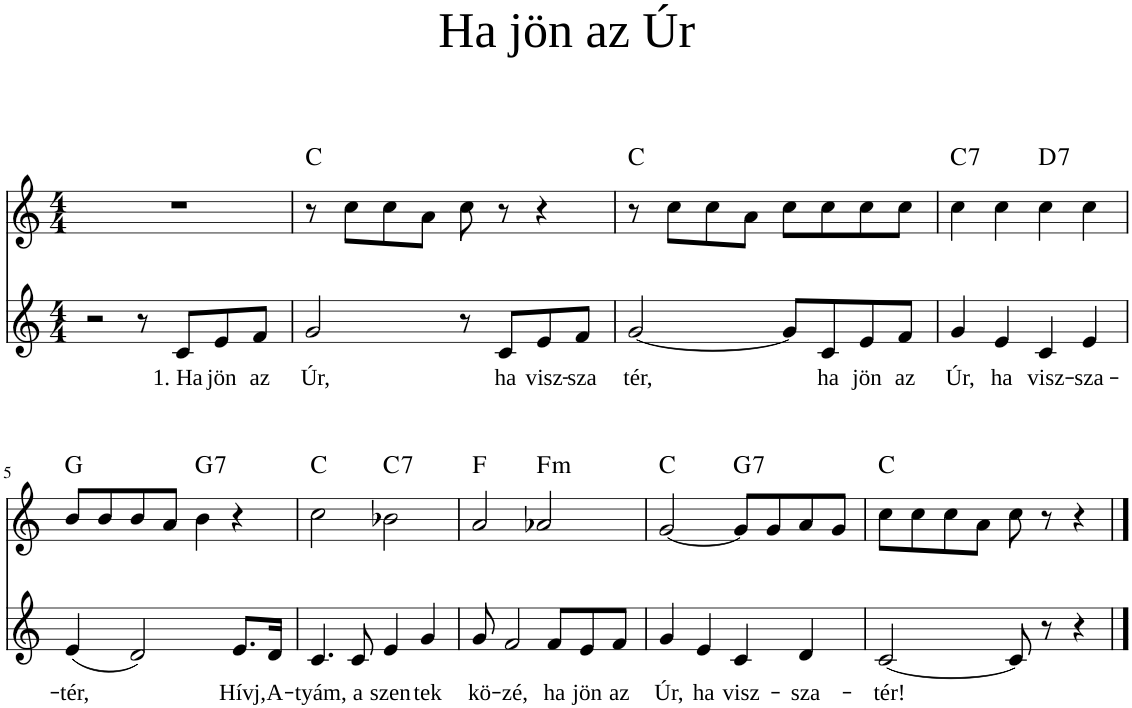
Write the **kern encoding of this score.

**kern	**text	**kern	**harte
*part2	*part2	*part1	*part1
*staff2	*staff2	*staff1	*
*I"Voice	*	*I"Voice	*
*clefG2	*	*clefG2	*
*k[]	*	*k[]	*
*M4/4	*	*M4/4	*
=1	=1	=1	=1
2r	.	1r	.
8r	.	.	.
!	!LO:LY:b	!	!
8c/L	1. Ha	.	.
!	!LO:LY:b	!	!
8e/	jön	.	.
!	!LO:LY:b	!	!
8f/J	az	.	.
=2	=2	=2	=2
!	!LO:LY:b	!	!
2g/	Úr,	8r	C:maj
.	.	8cc\L	.
.	.	8cc\	.
.	.	8a\J	.
8r	.	8cc\	.
!	!LO:LY:b	!	!
8c/L	ha	8r	.
!	!LO:LY:b	!	!
8e/	visz-	4r	.
!	!LO:LY:b	!	!
8f/J	-sza	.	.
=3	=3	=3	=3
!	!LO:LY:b	!	!
[2g/	tér,	8r	C:maj
.	.	8cc\L	.
.	.	8cc\	.
.	.	8a\J	.
8g/L]	.	8cc\L	.
!	!LO:LY:b	!	!
8c/	ha	8cc\	.
!	!LO:LY:b	!	!
8e/	jön	8cc\	.
!	!LO:LY:b	!	!
8f/J	az	8cc\J	.
=4	=4	=4	=4
!	!LO:LY:b	!	!LO:H:kt=7
4g/	Úr,	4cc\	C:7
!	!LO:LY:b	!	!
4e/	ha	4cc\	.
!	!LO:LY:b	!	!LO:H:kt=7
4c/	visz-	4cc\	D:7
!	!LO:LY:b	!	!
4e/	-sza-	4cc\	.
!!LO:LB:g=z
=5	=5	=5	=5
!	!LO:LY:b	!	!
(4e/	-tér,	8b/L	G:maj
.	.	8b/	.
2d/)	.	8b/	.
.	.	8a/J	.
!	!	!	!LO:H:kt=7
.	.	4b\	G:7
!	!LO:LY:b	!	!
8.e/L	Hívj,	4r	.
!	!LO:LY:b	!	!
16d/Jk	A-	.	.
=6	=6	=6	=6
!	!LO:LY:b	!	!
4.c/	-tyám,	2cc\	C:maj
!	!LO:LY:b	!	!
8c/	a	.	.
!	!LO:LY:b	!	!LO:H:kt=7
4e/	szen-	2b-X\	C:7
!	!LO:LY:b	!	!
4g/	-tek	.	.
=7	=7	=7	=7
!	!LO:LY:b	!	!
8g/	kö-	2a/	F:maj
!	!LO:LY:b	!	!
2f/	-zé,	.	.
!	!	!	!LO:H:kt=m
.	.	2a-X/	F:min
!	!LO:LY:b	!	!
8f/L	ha	.	.
!	!LO:LY:b	!	!
8e/	jön	.	.
!	!LO:LY:b	!	!
8f/J	az	.	.
=8	=8	=8	=8
!	!LO:LY:b	!	!
4g/	Úr,	[2g/	C:maj
!	!LO:LY:b	!	!
4e/	ha	.	.
!	!LO:LY:b	!	!LO:H:kt=7
4c/	visz-	8g/L]	G:7
.	.	8g/	.
!	!LO:LY:b	!	!
4d/	-sza-	8a/	.
.	.	8g/J	.
=9	=9	=9	=9
!	!LO:LY:b	!	!
[2c/	-tér!	8cc\L	C:maj
.	.	8cc\	.
.	.	8cc\	.
.	.	8a\J	.
8c/]	.	8cc\	.
8r	.	8r	.
4r	.	4r	.
==	==	==	==
*-	*-	*-	*-
